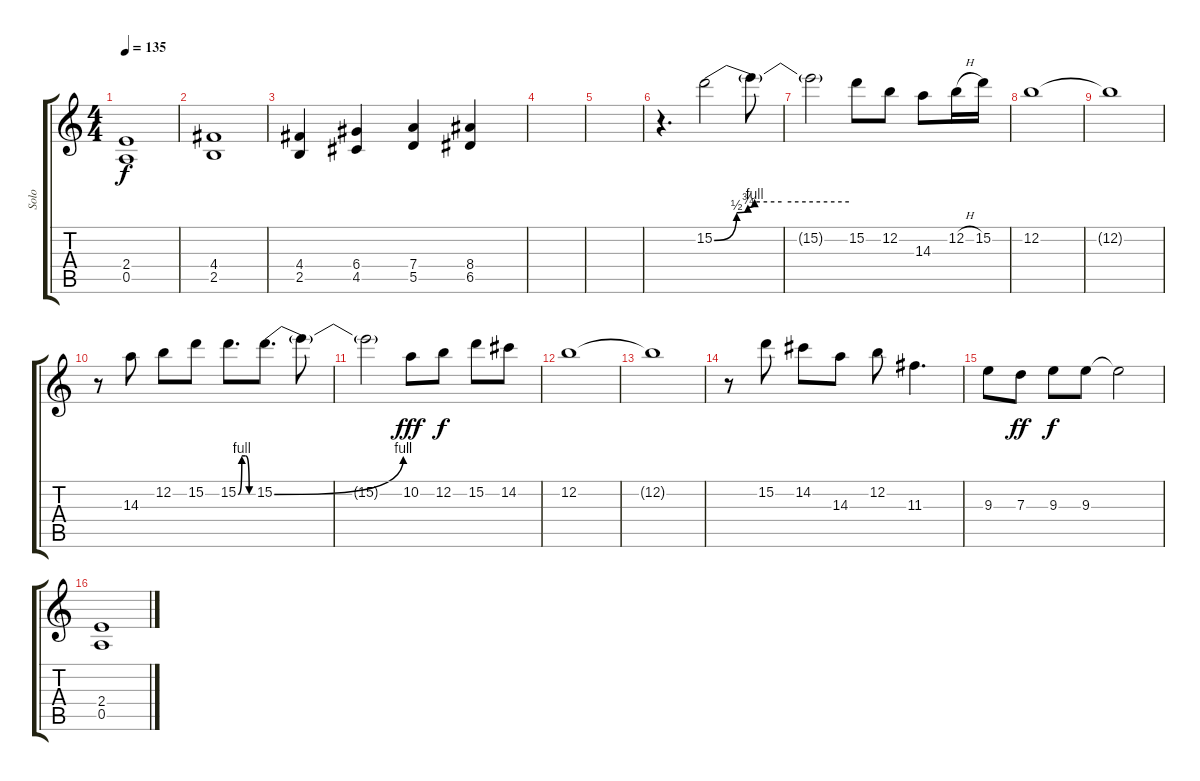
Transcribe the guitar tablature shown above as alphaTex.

\track ("Solo" "Solo") {instrument distortionguitar}
\staff {score tabs}
\tuning (E4 B3 G3 D3 A2 E2) {hide}
\ts (4 4)
\tempo 135
\clef g2
\ks c
(2.4 0.5).1{dy f} |
(4.4 2.5).1 |
(4.4 2.5).4 (6.4 4.5).4 (7.4 5.5).4 (8.4 6.5).4 |
|
|
r.4{d} 15.2{be (custom 0 0 10 2 15 3 18 4 30 4 60 4)}.2 15.2{t}.8 |
15.2{t}.2 15.2.8 12.2.8 14.3.8 12.2{h}.16 15.2.16 |
12.2.1 |
12.2{t}.1 |
r.8 14.3.8 12.2.8 15.2.8 15.2{be (custom 0 0 15 4 30 4 45 0 60 0)}.8{d} 15.2{be (bend 0 0 60 4)}.8{d} 15.2{t}.8 |
15.2{t}.2 10.2.8{dy fff} 12.2.8{dy f} 15.2.8 14.2.8 |
12.2.1 |
12.2{t}.1 |
r.8 15.2.8 14.2.8 14.3.8 12.2.8 11.3.4{d} |
9.3.8 7.3.8{dy ff} 9.3.8{dy f} 9.3.8 9.3{t}.2 |
(2.4 0.5).1
